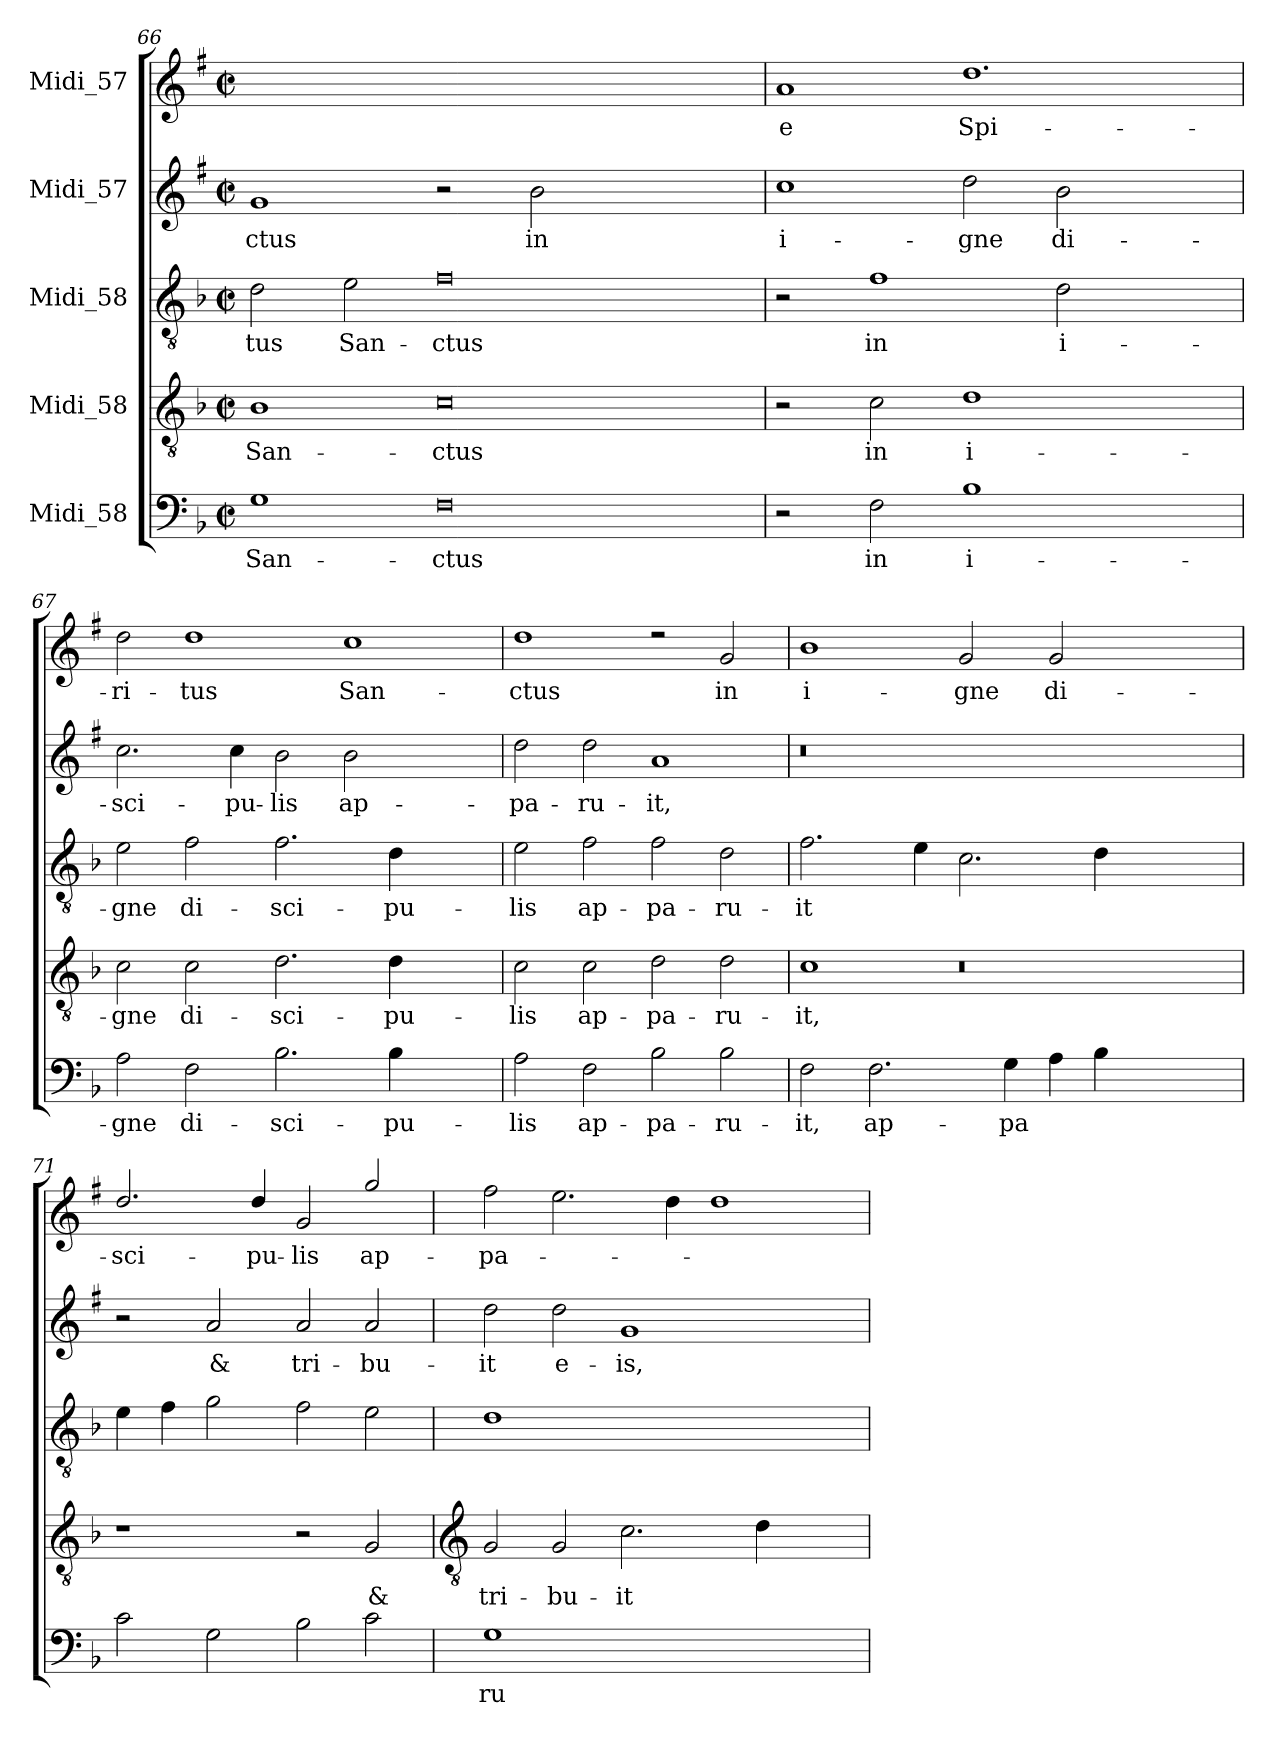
**kern	**text	**kern	**text	**kern	**text	**kern	**text	**kern	**text
*part5	*part5	*part4	*part4	*part3	*part3	*part2	*part2	*part1	*part1
*staff5	*staff5	*staff4	*staff4	*staff3	*staff3	*staff2	*staff2	*staff1	*staff1
*I"Midi_58	*	*I"Midi_58	*	*I"Midi_58	*	*I"Midi_57	*	*I"Midi_57	*
!!LO:LB:g=z
*clefF4	*	*clefGv2	*	*clefGv2	*	*clefG2	*	*clefG2	*
*	*	*	*	*	*	*ITrd1c2	*	*ITrd1c2	*
*k[b-]	*	*k[b-]	*	*k[b-]	*	*k[b-]	*	*k[b-]	*
*F:	*	*F:	*	*F:	*	*F:	*	*F:	*
*M4/2	*	*M4/2	*	*M4/2	*	*M4/2	*	*M4/2	*
*met(c|)	*	*met(c|)	*	*met(c|)	*	*met(c|)	*	*met(c|)	*
=66	=66	=66	=66	=66	=66	=66	=66	=66	=66
!	!LO:LY:b	!	!LO:LY:b	!	!LO:LY:b	!	!LO:LY:b	!	!
1G	San-	1B-	San-	2d	-tus	1f	-ctus	0ryy	.
!	!	!	!	!	!LO:LY:b	!	!	!	!
.	.	.	.	2e	San-	.	.	.	.
!	!LO:LY:b	!	!LO:LY:b	!	!LO:LY:b	!	!	!	!
0F	-ctus	0c	-ctus	0f	-ctus	2r	.	.	.
!	!	!	!	!	!	!	!LO:LY:b	!	!
.	.	.	.	.	.	2a	in	.	.
.	.	.	.	.	.	1ryy	.	1ryy	.
!!LO:LB:g=z
=67	=67	=67	=67	=67	=67	=67	=67	=67	=67
!	!	!	!	!	!	!	!LO:LY:b	!	!LO:LY:b
*	*	*	*	*	*	*	*	*^	*
2r	.	2r	.	2r	.	1b-	i-	1g	0ryy	-e
!	!LO:LY:b	!	!LO:LY:b	!	!LO:LY:b	!	!	!	!	!
2F	in	2c	in	1f	in	.	.	.	.	.
!	!LO:LY:b	!	!LO:LY:b	!	!	!	!LO:LY:b	!	!	!LO:LY:b
1B-	i-	1d	i-	.	.	2cc	-gne	1.cc	.	Spi-
!	!	!	!	!	!LO:LY:b	!	!LO:LY:b	!	!	!
.	.	.	.	2d	i-	2a	di-	.	.	.
2ryy	.	2ryy	.	2ryy	.	2ryy	.	.	2ryy	.
=67A	=67A	=67A	=67A	=67A	=67A	=67A	=67A	=67A	=67A	=67A
!	!LO:LY:b	!	!LO:LY:b	!	!LO:LY:b	!	!LO:LY:b	!	!	!LO:LY:b
2A	-gne	2c	-gne	2e	-gne	2.b-	-sci-	2cc	0ryy	-ri-
!	!LO:LY:b	!	!LO:LY:b	!	!LO:LY:b	!	!	!	!	!LO:LY:b
2F	di-	2c	di-	2f	di-	.	.	1cc	.	-tus
!	!	!	!	!	!	!	!LO:LY:b	!	!	!
.	.	.	.	.	.	4b-	-pu-	.	.	.
!	!LO:LY:b	!	!LO:LY:b	!	!LO:LY:b	!	!LO:LY:b	!	!	!
2.B-	-sci-	2.d	-sci-	2.f	-sci-	2a	-lis	.	.	.
!	!	!	!	!	!	!	!LO:LY:b	!	!	!LO:LY:b
.	.	.	.	.	.	2a	ap-	1b-	.	San-
!	!LO:LY:b	!	!LO:LY:b	!	!LO:LY:b	!	!	!	!	!
4B-	-pu-	4d	-pu-	4d	-pu-	.	.	.	.	.
2ryy	.	2ryy	.	2ryy	.	2ryy	.	.	2ryy	.
=68A	=68A	=68A	=68A	=68A	=68A	=68A	=68A	=68A	=68A	=68A
!	!LO:LY:b	!	!LO:LY:b	!	!LO:LY:b	!	!LO:LY:b	!	!	!LO:LY:b
2A	-lis	2c	-lis	2e	-lis	2cc	-pa-	1cc	0ryy	-ctus
!	!LO:LY:b	!	!LO:LY:b	!	!LO:LY:b	!	!LO:LY:b	!	!	!
2F	ap-	2c	ap-	2f	ap-	2cc	-ru-	.	.	.
!	!LO:LY:b	!	!LO:LY:b	!	!LO:LY:b	!	!LO:LY:b	!	!	!
2B-	-pa-	2d	-pa-	2f	-pa-	1g	-it,	2r	.	.
!	!LO:LY:b	!	!LO:LY:b	!	!LO:LY:b	!	!	!	!	!LO:LY:b
2B-	-ru-	2d	-ru-	2d	-ru-	.	.	2f	.	in
=70A	=70A	=70A	=70A	=70A	=70A	=70A	=70A	=70A	=70A	=70A
!	!LO:LY:b	!	!LO:LY:b	!	!LO:LY:b	!	!	!	!	!LO:LY:b
2F	-it,	1c	-it,	2.f	-it	0r	.	1a	0ryy	i-
!	!LO:LY:b	!	!	!	!	!	!	!	!	!
2.F	ap-	.	.	.	.	.	.	.	.	.
.	.	.	.	4e	.	.	.	.	.	.
!	!	!	!	!	!	!	!	!	!	!LO:LY:b
.	.	0r	.	2.c	.	.	.	2f	.	-gne
!	!LO:LY:b	!	!	!	!	!	!	!	!	!
4G	-pa	.	.	.	.	.	.	.	.	.
!	!	!	!	!	!	!	!	!	!	!LO:LY:b
4A	.	.	.	.	.	.	.	2f	.	di-
4B-	.	.	.	4d	.	.	.	.	.	.
1ryy	.	.	.	1ryy	.	1ryy	.	1ryy	1ryy	.
!!LO:LB:g=z	!!
=71A	=71A	=71A	=71A	=71A	=71A	=71A	=71A	=71A	=71A	=71A
!	!	!	!	!	!	!	!	!	!	!LO:LY:b
2c	.	1r	.	4e	.	2r	.	2.cc	0ryy	-sci-
.	.	.	.	4f	.	.	.	.	.	.
!	!	!	!	!	!	!	!LO:LY:b	!	!	!
2G	.	.	.	2g	.	2g	&	.	.	.
!	!	!	!	!	!	!	!	!	!	!LO:LY:b
.	.	.	.	.	.	.	.	4cc	.	-pu-
!	!	!	!	!	!	!	!LO:LY:b	!	!	!LO:LY:b
2B-	.	2r	.	2f	.	2g	tri-	2f	.	-lis
!	!	!	!LO:LY:b	!	!	!	!LO:LY:b	!	!	!LO:LY:b
2c	.	2G	&	2e	.	2g	-bu-	2ff	.	ap-
!!LO:LB:g=z	!!
=71B	=71B	=71B	=71B	=71B	=71B	=71B	=71B	=71B	=71B	=71B
*	*	*clefGv2	*	*	*	*	*	*	*	*
!	!LO:LY:b	!	!LO:LY:b	!	!	!	!LO:LY:b	!	!	!LO:LY:b
1G	ru-	2G	tri-	1d	.	2cc	-it	2ee	0ryy	-pa-
!	!	!	!LO:LY:b	!	!	!	!LO:LY:b	!	!	!
.	.	2G	-bu-	.	.	2cc	e-	2.dd	.	.
!	!	!	!LO:LY:b	!	!	!	!LO:LY:b	!	!	!
1.ryy	.	2.c	-it	1.ryy	.	1f	-is,	.	.	.
.	.	.	.	.	.	.	.	4cc	.	.
.	.	.	.	.	.	.	.	1cc	.	.
.	.	4d	.	.	.	.	.	.	.	.
.	.	2ryy	.	.	.	2ryy	.	.	2ryy	.
*	*	*	*	*	*	*	*	*v	*v	*
=	=	=	=	=	=	=	=	=	=
*-	*-	*-	*-	*-	*-	*-	*-	*-	*-
